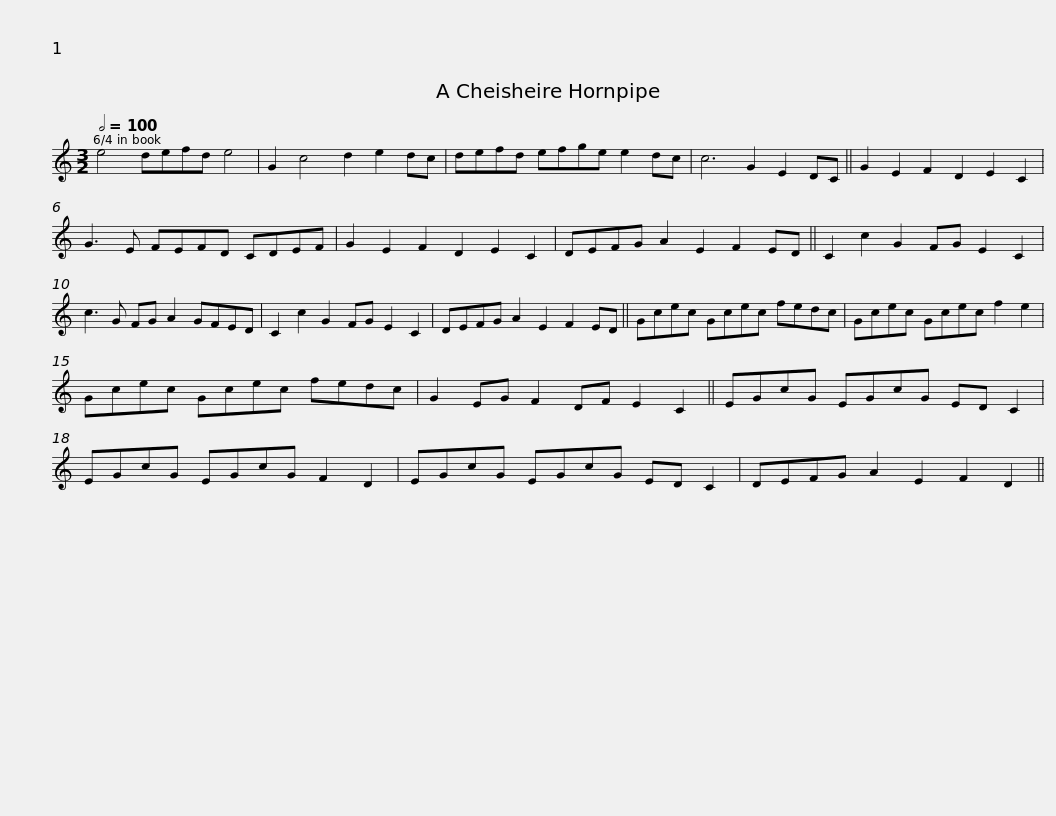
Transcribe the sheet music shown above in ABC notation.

X:1
L:1/8
Q:1/2=100
M:3/2
I:linebreak $
K:C
V:1 treble
V:1
 e4 defd e4 | G2 c4 d2 e2 dc | defd efge e2 dc | c6 G2 E2 DC || G2 E2 F2 D2 E2 C2 |$ %5
 G3 E FEFD CDEF | G2 E2 F2 D2 E2 C2 | DEFG A2 E2 F2 ED || C2 c2 G2 FG E2 C2 | c3 G FG A2 GFED |$ %10
 C2 c2 G2 FG E2 C2 | DEFG A2 E2 F2 ED || Gcec Gcec fedc | Gcec Gcec f2 e2 |$ Gcec Gcec fedc | %15
 G2 EG F2 DF E2 C2 || EGcG EGcG ED C2 | EGcG EGcG F2 D2 |$ EGcG EGcG ED C2 | DEFG A2 E2 F2 D2 || %20
